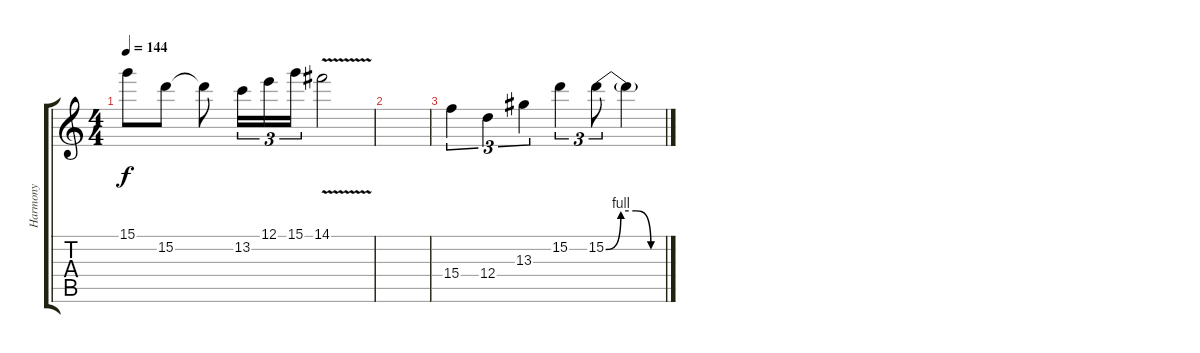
\track ("Harmony" "Harmony") {instrument distortionguitar}
\staff {score tabs}
\tuning (E4 B3 G3 D3 A2 E2) {hide}
\ts (4 4)
\tempo 144
\clef g2
\ks c
15.1.8{dy f} 15.2.8 15.2{t}.8 13.2.16{tu (3 2)} 12.1.16{tu (3 2)} 15.1.16{tu (3 2)} 14.1{v}.2 |
|
15.4.4{tu (3 2)} 12.4.4{tu (3 2)} 13.3.4{tu (3 2)} 15.2.4{tu (3 2)} 15.2{be (custom 0 0 15 4 30 4 45 0 60 0)}.8{tu (3 2)} 15.2{t}.4
